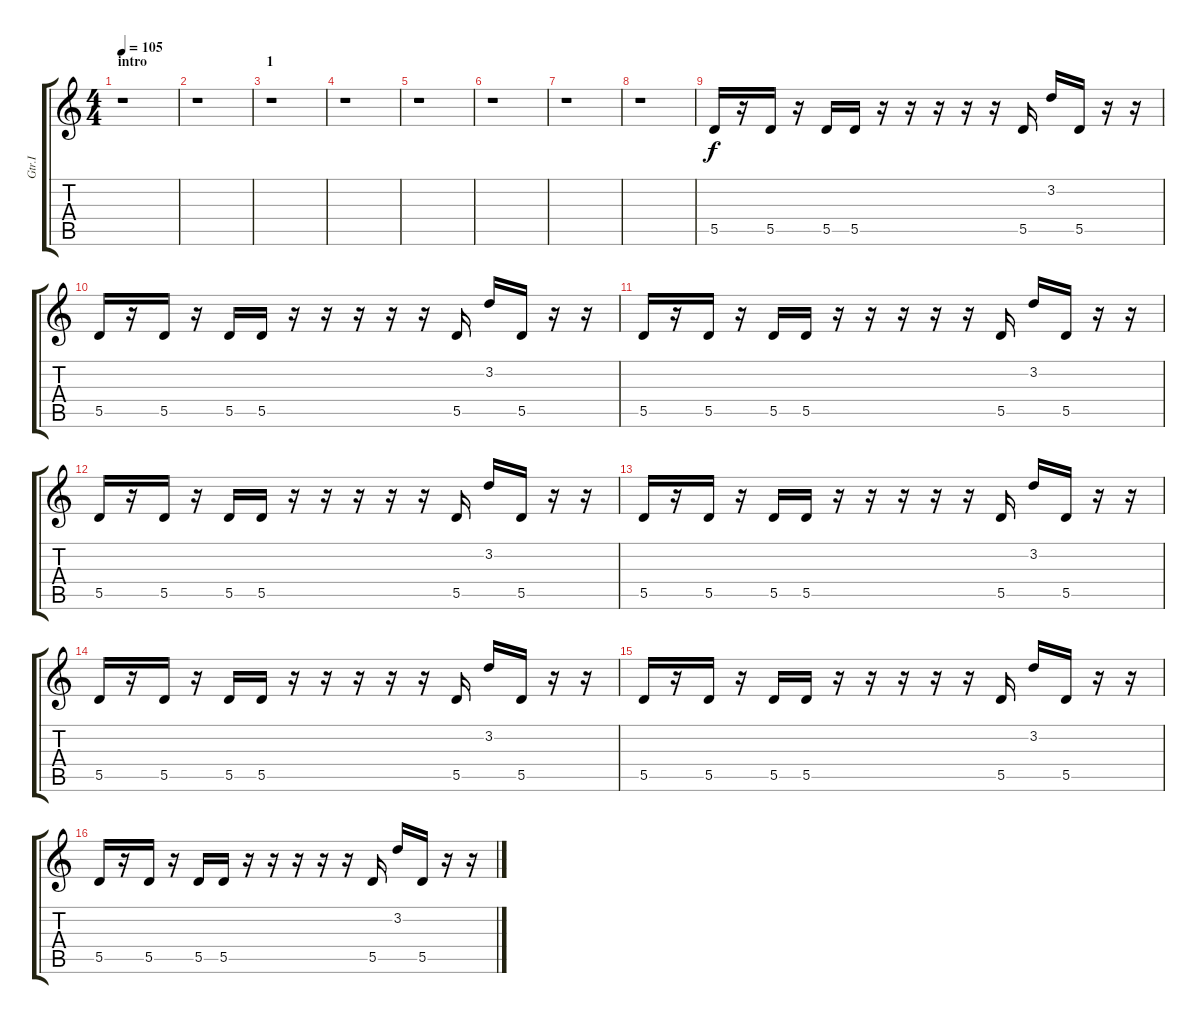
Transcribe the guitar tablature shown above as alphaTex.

\track ("Gtr.I" "Gtr.I") {instrument electricguitarmuted}
\staff {score tabs}
\tuning (E4 B3 G3 D3 A2 E2) {hide}
\ts (4 4)
\section ("" "intro")
\tempo 105
\clef g2
\ks c
r.1{dy f instrument electricguitarmuted} |
r.1 |
\section ("" "1")
r.1 |
r.1 |
r.1 |
r.1 |
r.1 |
r.1 |
5.5.16 r.16 5.5.16 r.16 5.5.16 5.5.16 r.16 r.16 r.16 r.16 r.16 5.5.16 3.2.16 5.5.16 r.16 r.16 |
5.5.16 r.16 5.5.16 r.16 5.5.16 5.5.16 r.16 r.16 r.16 r.16 r.16 5.5.16 3.2.16 5.5.16 r.16 r.16 |
5.5.16 r.16 5.5.16 r.16 5.5.16 5.5.16 r.16 r.16 r.16 r.16 r.16 5.5.16 3.2.16 5.5.16 r.16 r.16 |
5.5.16 r.16 5.5.16 r.16 5.5.16 5.5.16 r.16 r.16 r.16 r.16 r.16 5.5.16 3.2.16 5.5.16 r.16 r.16 |
5.5.16 r.16 5.5.16 r.16 5.5.16 5.5.16 r.16 r.16 r.16 r.16 r.16 5.5.16 3.2.16 5.5.16 r.16 r.16 |
5.5.16 r.16 5.5.16 r.16 5.5.16 5.5.16 r.16 r.16 r.16 r.16 r.16 5.5.16 3.2.16 5.5.16 r.16 r.16 |
5.5.16 r.16 5.5.16 r.16 5.5.16 5.5.16 r.16 r.16 r.16 r.16 r.16 5.5.16 3.2.16 5.5.16 r.16 r.16 |
5.5.16 r.16 5.5.16 r.16 5.5.16 5.5.16 r.16 r.16 r.16 r.16 r.16 5.5.16 3.2.16 5.5.16 r.16 r.16
